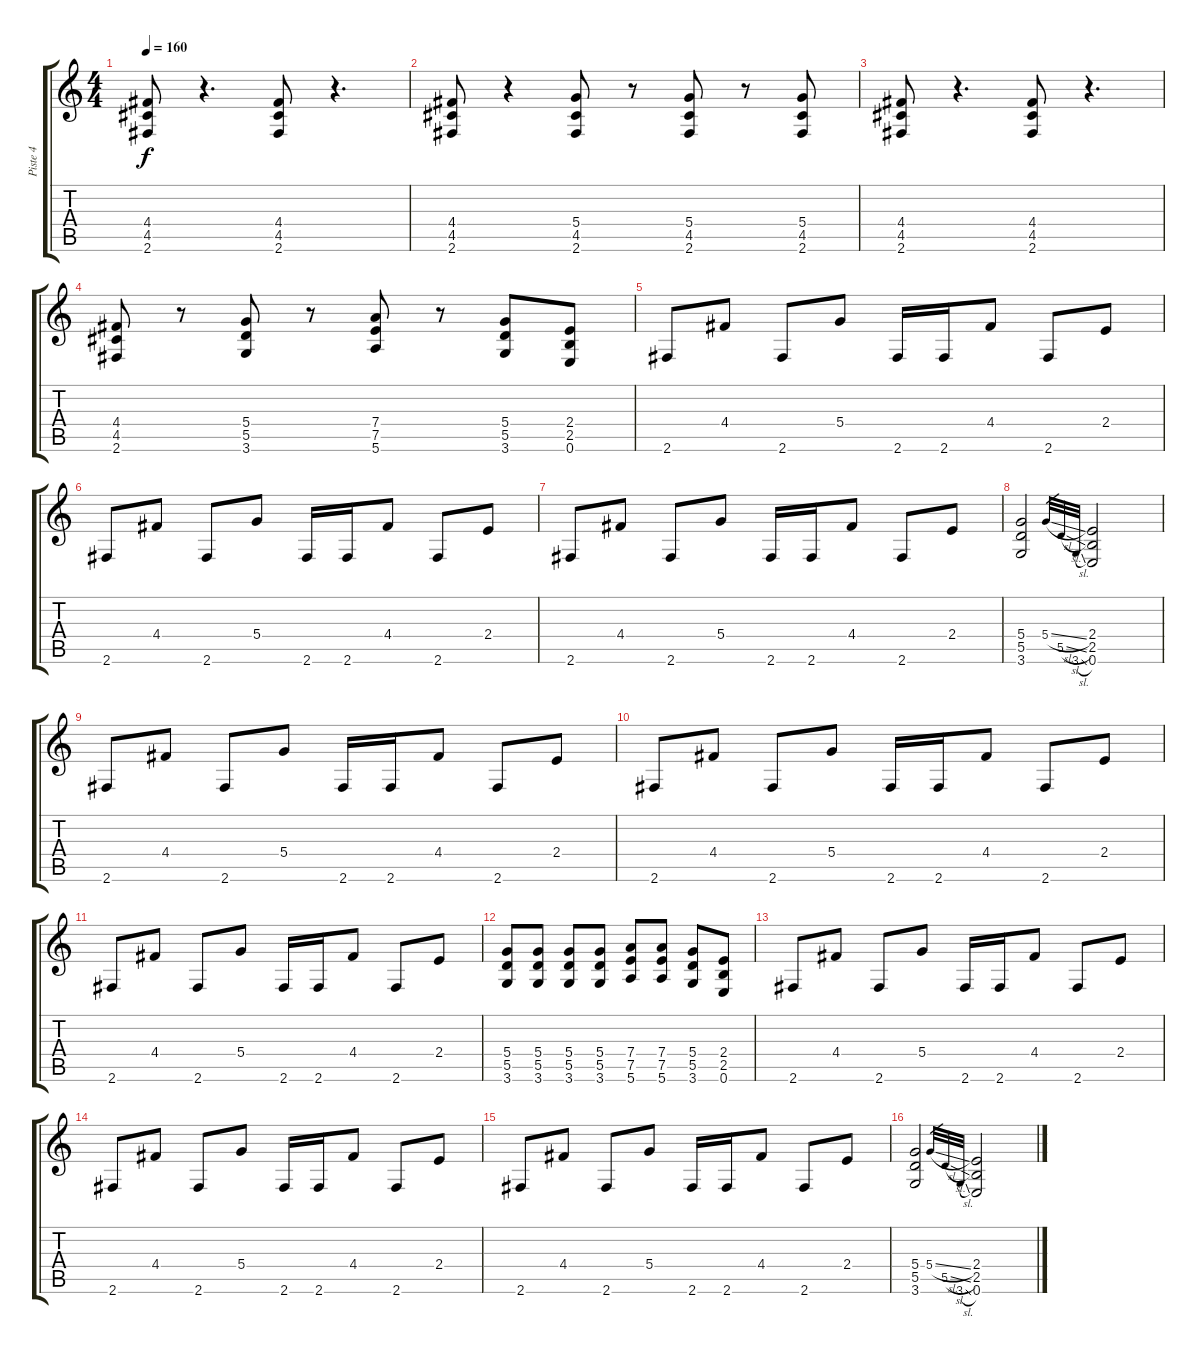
\track ("Piste 4" "Piste 4") {instrument distortionguitar}
\staff {score tabs}
\tuning (E4 B3 G3 D3 A2 E2) {hide}
\ts (4 4)
\tempo 160
\clef g2
\ks c
(4.4 4.5 2.6).8{dy f} r.4{d} (4.4 4.5 2.6).8 r.4{d} |
(4.4 4.5 2.6).8 r.4 (5.4 4.5 2.6).8 r.8 (5.4 4.5 2.6).8 r.8 (5.4 4.5 2.6).8 |
(4.4 4.5 2.6).8 r.4{d} (4.4 4.5 2.6).8 r.4{d} |
(4.4 4.5 2.6).8 r.8 (5.4 5.5 3.6).8 r.8 (7.4 7.5 5.6).8 r.8 (5.4 5.5 3.6).8 (2.4 2.5 0.6).8 |
2.6.8 4.4.8 2.6.8 5.4.8 2.6.16 2.6.16 4.4.8 2.6.8 2.4.8 |
2.6.8 4.4.8 2.6.8 5.4.8 2.6.16 2.6.16 4.4.8 2.6.8 2.4.8 |
2.6.8 4.4.8 2.6.8 5.4.8 2.6.16 2.6.16 4.4.8 2.6.8 2.4.8 |
(5.4 5.5 3.6).2 5.4{sl}.32{gr} 5.5{sl}.32{gr} 3.6{sl}.32{gr} (2.4 2.5 0.6).2 |
2.6.8 4.4.8 2.6.8 5.4.8 2.6.16 2.6.16 4.4.8 2.6.8 2.4.8 |
2.6.8 4.4.8 2.6.8 5.4.8 2.6.16 2.6.16 4.4.8 2.6.8 2.4.8 |
2.6.8 4.4.8 2.6.8 5.4.8 2.6.16 2.6.16 4.4.8 2.6.8 2.4.8 |
(5.4 5.5 3.6).8 (5.4 5.5 3.6).8 (5.4 5.5 3.6).8 (5.4 5.5 3.6).8 (7.4 7.5 5.6).8 (7.4 7.5 5.6).8 (5.4 5.5 3.6).8 (2.4 2.5 0.6).8 |
2.6.8 4.4.8 2.6.8 5.4.8 2.6.16 2.6.16 4.4.8 2.6.8 2.4.8 |
2.6.8 4.4.8 2.6.8 5.4.8 2.6.16 2.6.16 4.4.8 2.6.8 2.4.8 |
2.6.8 4.4.8 2.6.8 5.4.8 2.6.16 2.6.16 4.4.8 2.6.8 2.4.8 |
(5.4 5.5 3.6).2 5.4{sl}.32{gr} 5.5{sl}.32{gr} 3.6{sl}.32{gr} (2.4 2.5 0.6).2
